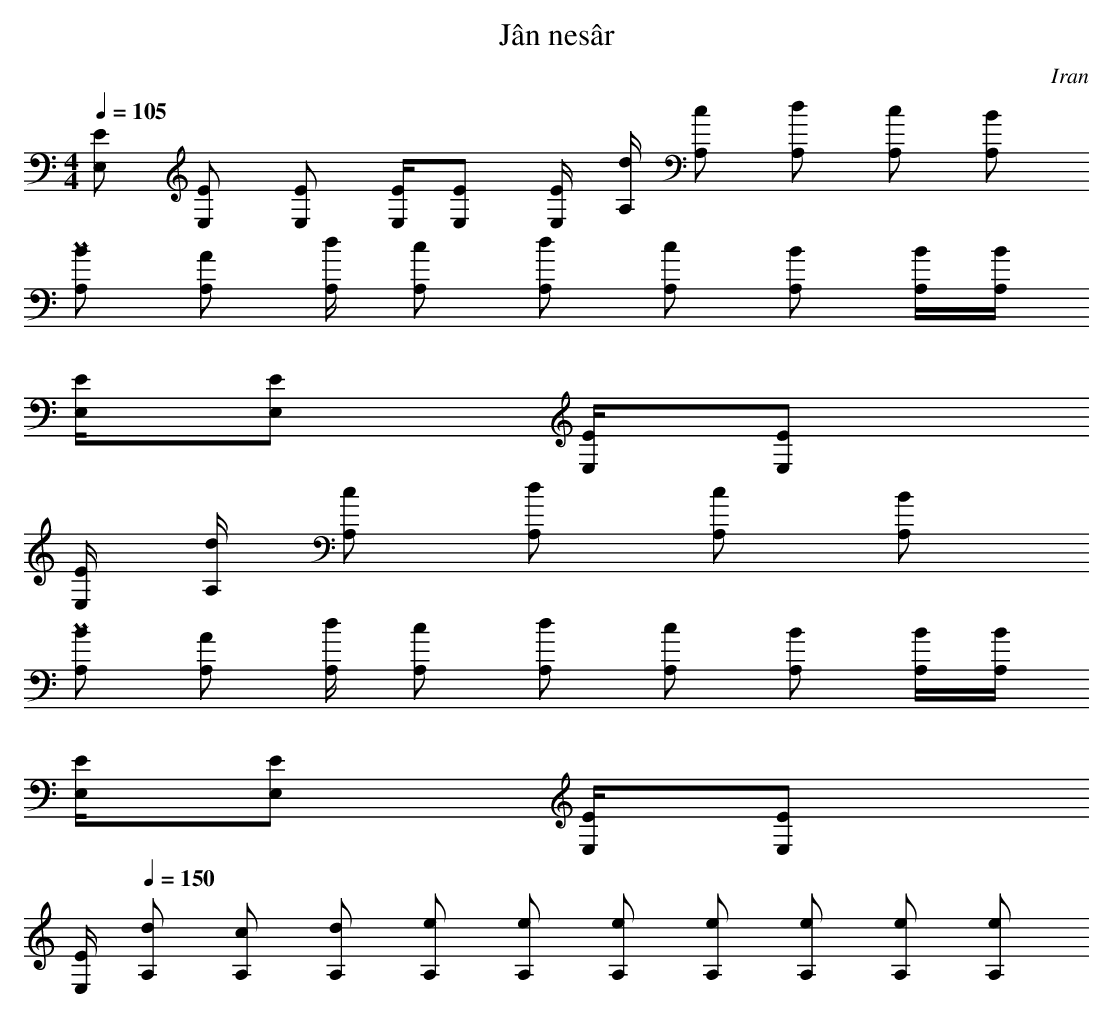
X:1
T:Jân nesâr
O:Iran
M:4/4
L:1/8
Q:1/4=105
K:C
[E,E] [E,E] [E,E] [E,/E/][E,E] [E,/E/] [A,/d/] [A,c] [A,d] [A,c] [A,B]
[A,!uppermordent!B] [A,A] [A,/d/] [A,c] [A,d] [A,c] [A,B] [A,/B/][A,/B/]
[E,/E/][E,E] [E,/E/][E,E]
[E,/E/] [A,/d/] [A,c] [A,d] [A,c] [A,B]
[A,!uppermordent!B] [A,A] [A,/d/] [A,c] [A,d] [A,c] [A,B] [A,/B/][A,/B/]
[E,/E/][E,E] [E,/E/][E,E]
[E,/E/]
Q:1/4=150
[A,d] [A,c] [A,d] [A,e] [A,e] [A,e] [A,e] [A,e] [A,e] [A,e]
